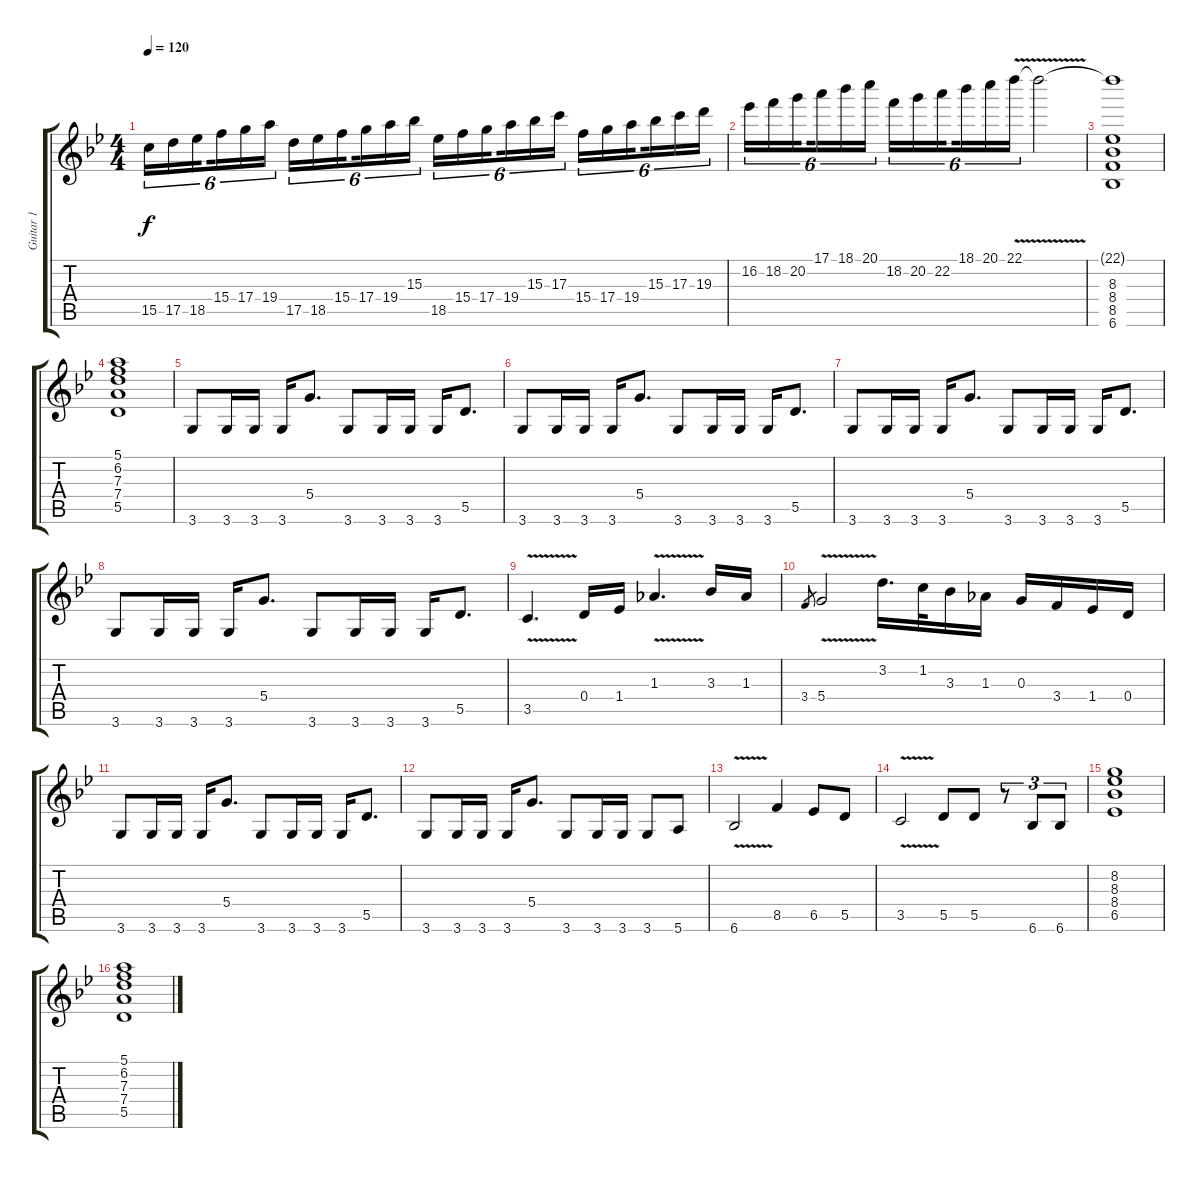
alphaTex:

\track ("Guitar 1" "Guitar 1") {instrument acousticguitarnylon}
\staff {score tabs}
\tuning (E4 B3 G3 D3 A2 E2) {hide}
\ts (4 4)
\tempo 120
\clef g2
\ks bb
15.5.16{tu (6 4) dy f} 17.5.16{tu (6 4)} 18.5.16{tu (6 4) beam splitsecondary} 15.4.16{tu (6 4)} 17.4.16{tu (6 4)} 19.4.16{tu (6 4)} 17.5.16{tu (6 4)} 18.5.16{tu (6 4)} 15.4.16{tu (6 4) beam splitsecondary} 17.4.16{tu (6 4)} 19.4.16{tu (6 4)} 15.3.16{tu (6 4)} 18.5.16{tu (6 4)} 15.4.16{tu (6 4)} 17.4.16{tu (6 4) beam splitsecondary} 19.4.16{tu (6 4)} 15.3.16{tu (6 4)} 17.3.16{tu (6 4)} 15.4.16{tu (6 4)} 17.4.16{tu (6 4)} 19.4.16{tu (6 4) beam splitsecondary} 15.3.16{tu (6 4)} 17.3.16{tu (6 4)} 19.3.16{tu (6 4)} |
16.2.16{tu (6 4)} 18.2.16{tu (6 4)} 20.2.16{tu (6 4) beam splitsecondary} 17.1.16{tu (6 4)} 18.1.16{tu (6 4)} 20.1.16{tu (6 4)} 18.2.16{tu (6 4)} 20.2.16{tu (6 4)} 22.2.16{tu (6 4) beam splitsecondary} 18.1.16{tu (6 4)} 20.1.16{tu (6 4)} 22.1{v}.16{tu (6 4)} 22.1{t}.2 |
(22.1{t} 8.3 8.4 8.5 6.6).1 |
(5.1 6.2 7.3 7.4 5.5).1 |
3.6.8 3.6.16 3.6.16 3.6.16 5.4.8{d} 3.6.8 3.6.16 3.6.16 3.6.16 5.5.8{d} |
3.6.8 3.6.16 3.6.16 3.6.16 5.4.8{d} 3.6.8 3.6.16 3.6.16 3.6.16 5.5.8{d} |
3.6.8 3.6.16 3.6.16 3.6.16 5.4.8{d} 3.6.8 3.6.16 3.6.16 3.6.16 5.5.8{d} |
3.6.8 3.6.16 3.6.16 3.6.16 5.4.8{d} 3.6.8 3.6.16 3.6.16 3.6.16 5.5.8{d} |
3.5{v}.4{d} 0.4.16 1.4.16 1.3{v}.4{d} 3.3.16 1.3.16 |
3.4.8{gr} 5.4{v}.2 3.2.16{d} 1.2.32 3.3.16 1.3.16 0.3.16 3.4.16 1.4.16 0.4.16 |
3.6.8 3.6.16 3.6.16 3.6.16 5.4.8{d} 3.6.8 3.6.16 3.6.16 3.6.16 5.5.8{d} |
3.6.8 3.6.16 3.6.16 3.6.16 5.4.8{d} 3.6.8 3.6.16 3.6.16 3.6.8 5.6.8 |
6.6{v}.2 8.5.4 6.5.8 5.5.8 |
3.5{v}.2 5.5.8 5.5.8 r.8{tu (3 2)} 6.6.8{tu (3 2)} 6.6.8{tu (3 2)} |
(8.2 8.3 8.4 6.5).1 |
(5.1 6.2 7.3 7.4 5.5).1
